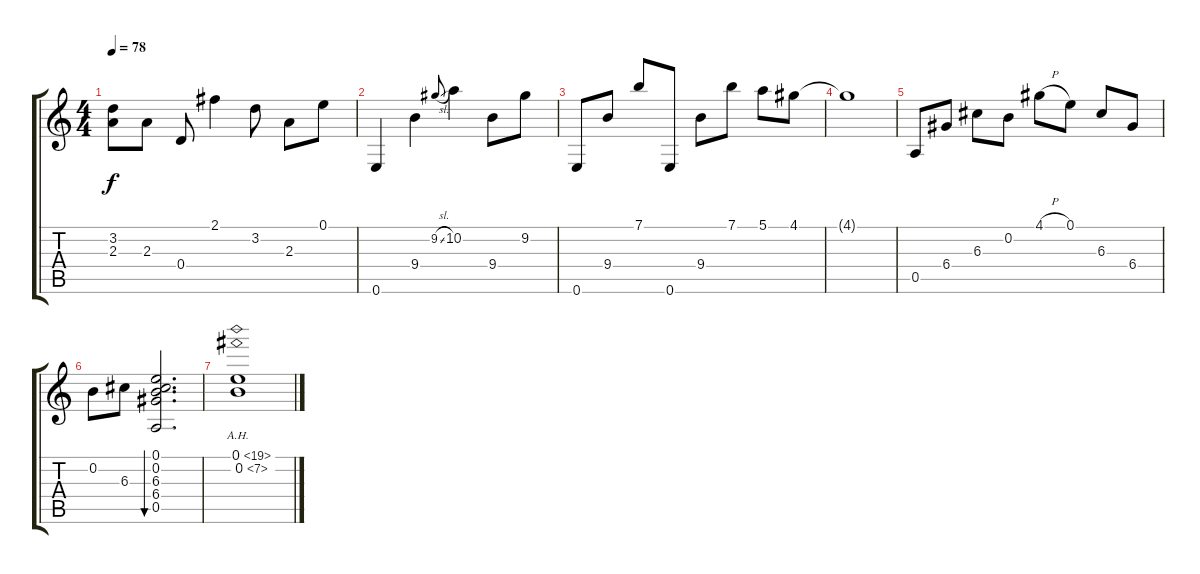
\track "" {instrument acousticguitarsteel}
\staff {score tabs}
\tuning (E4 B3 G3 D3 A2 E2) {hide}
\ts (4 4)
\tempo 78
\clef g2
\ks c
(3.2{t} 2.3{t}).8{dy f} 2.3.8 0.4.8 2.1.4 3.2.8 2.3.8 0.1.8 |
0.6.4 9.4.4 9.2{sl}.8{gr onbeat} 10.2.4 9.4.8 9.2.8 |
0.6.8 9.4.8 7.1.8 0.6.8 9.4.8 7.1.8 5.1.8 4.1.8 |
4.1{t}.1 |
0.5.8 6.4.8 6.3.8 0.2.8 4.1{h}.8 0.1.8 6.3.8 6.4.8 |
0.2.8 6.3.8 (0.1 0.2 6.3 6.4 0.5).2{d bu 480} |
(0.1{ah 19} 0.2{ah 7}).1
